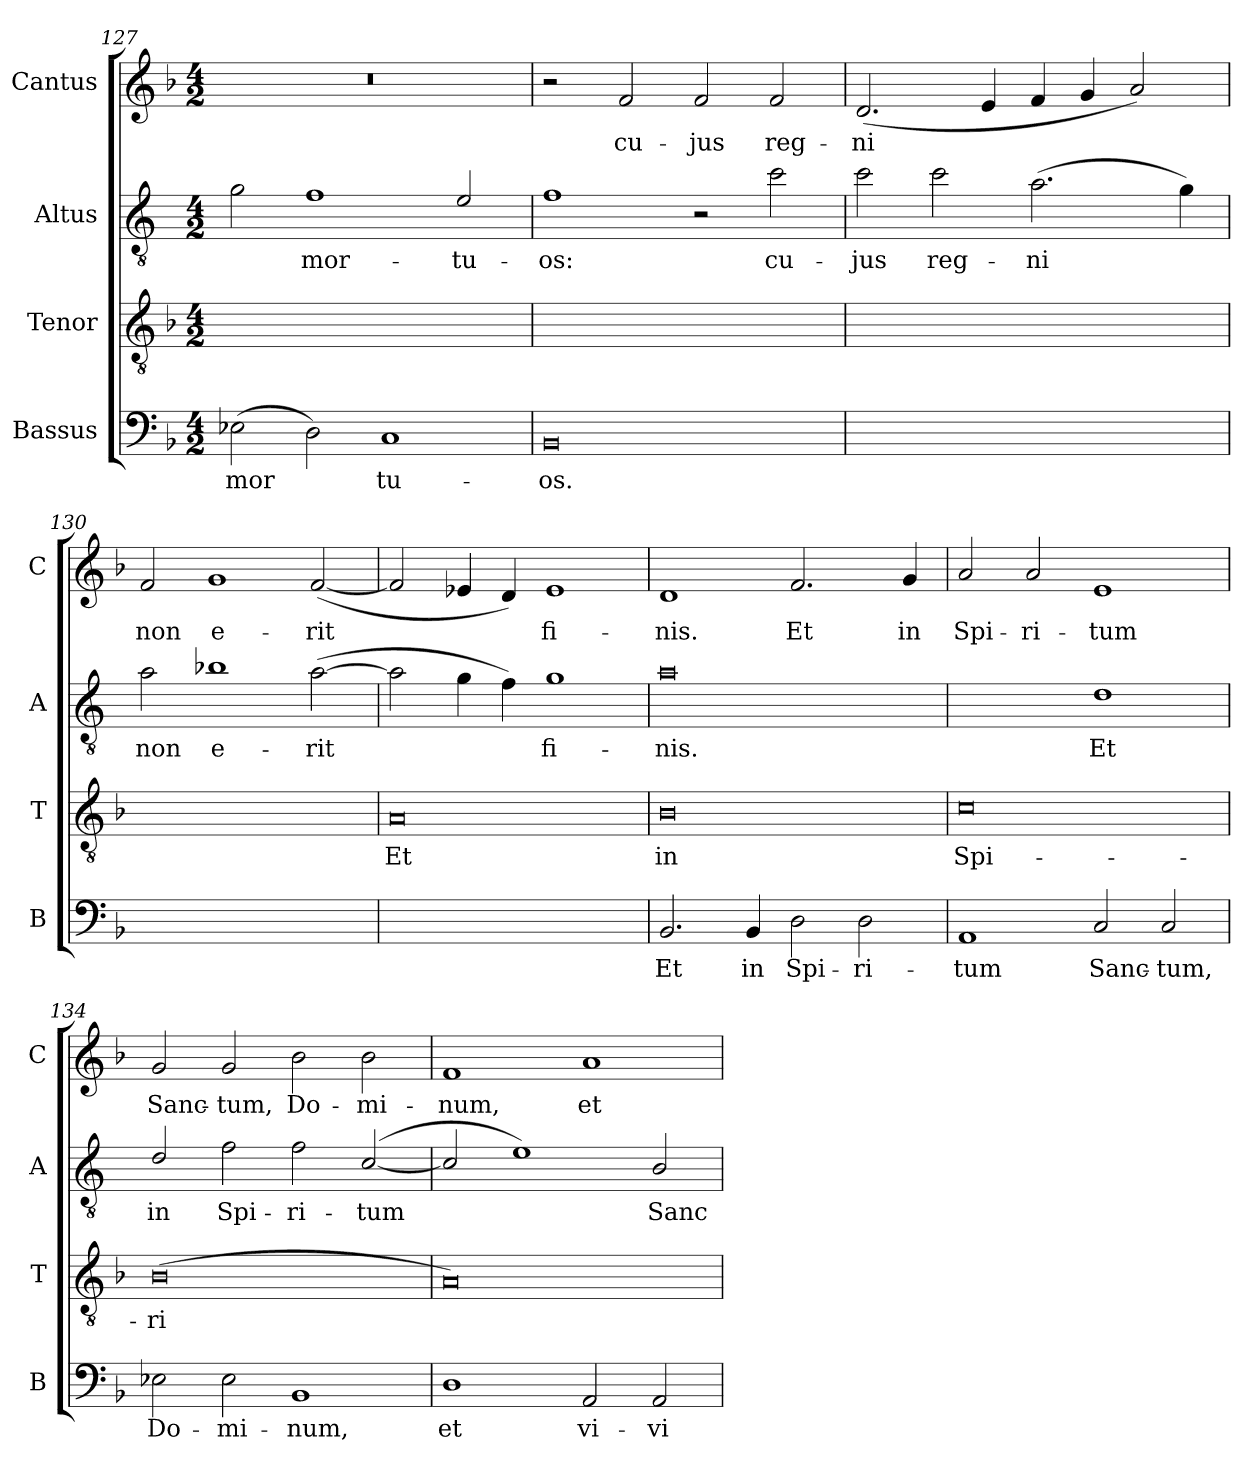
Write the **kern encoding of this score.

**kern	**text	**kern	**text	**kern	**text	**kern	**text
*part4	*part4	*part3	*part3	*part2	*part2	*part1	*part1
*staff4	*staff4	*staff3	*staff3	*staff2	*staff2	*staff1	*staff1
*I"Bassus	*	*I"Tenor	*	*I"Altus	*	*I"Cantus	*
*I'B	*	*I'T	*	*I'A	*	*I'C	*
*clefF4	*	*clefGv2	*	*clefGv2	*	*clefG2	*
*	*	*	*	*ITrd4c7	*	*	*
*k[b-]	*	*k[b-]	*	*k[b-]	*	*k[b-]	*
*M4/2	*	*M4/2	*	*M4/2	*	*M4/2	*
=127	=127	=127	=127	=127	=127	=127	=127
!	!LO:LY:b	!	!	!	!	!	!
(2E-X\	mor	0ryy	.	2c\	.	0r	.
!	!	!	!	!	!LO:LY:b	!	!
2D\)	.	.	.	1B-	mor-	.	.
!	!LO:LY:b	!	!	!	!	!	!
1C	tu-	.	.	.	.	.	.
!	!	!	!	!	!LO:LY:b	!	!
.	.	.	.	2A/	tu-	.	.
=128	=128	=128	=128	=128	=128	=128	=128
!	!LO:LY:b	!	!	!	!LO:LY:b	!	!
0BB-	os.	0ryy	.	1B-	os:	2r	.
!	!	!	!	!	!	!	!LO:LY:b
.	.	.	.	.	.	2f/	cu-
!	!	!	!	!	!	!	!LO:LY:b
.	.	.	.	2r	.	2f/	jus
!	!	!	!	!	!LO:LY:b	!	!LO:LY:b
.	.	.	.	2f\	cu-	2f/	reg-
!!LO:LB:g=z
=129	=129	=129	=129	=129	=129	=129	=129
!	!	!	!	!	!LO:LY:b	!	!LO:LY:b
0ryy	.	0ryy	.	2f\	jus	(2.d/	ni
!	!	!	!	!	!LO:LY:b	!	!
.	.	.	.	2f\	reg-	.	.
.	.	.	.	.	.	4e/	.
!	!	!	!	!	!LO:LY:b	!	!
.	.	.	.	(2.d\	ni	4f/	.
.	.	.	.	.	.	4g/	.
.	.	.	.	.	.	2a/)	.
.	.	.	.	4c\)	.	.	.
!!LO:LB:g=z
=130	=130	=130	=130	=130	=130	=130	=130
!	!	!	!	!	!LO:LY:b	!	!LO:LY:b
0ryy	.	0ryy	.	2d\	non	2f/	non
!	!	!	!	!	!LO:LY:b	!	!LO:LY:b
.	.	.	.	1e-X	e-	1g	e-
!	!	!	!	!	!LO:LY:b	!	!LO:LY:b
.	.	.	.	([2d\	rit	([2f/	rit
=131	=131	=131	=131	=131	=131	=131	=131
!	!	!	!LO:LY:b	!	!	!	!
0ryy	.	0A	Et	2d\]	.	2f/]	.
.	.	.	.	4c\	.	4e-X/	.
.	.	.	.	4B-\)	.	4d/)	.
!	!	!	!	!	!LO:LY:b	!	!LO:LY:b
.	.	.	.	1c	fi-	1e-	fi-
=132	=132	=132	=132	=132	=132	=132	=132
!	!LO:LY:b	!	!LO:LY:b	!	!LO:LY:b	!	!LO:LY:b
2.BB-/	Et	0B-	in	0d	nis.	1d	nis.
!	!LO:LY:b	!	!	!	!	!	!
4BB-/	in	.	.	.	.	.	.
!	!LO:LY:b	!	!	!	!	!	!LO:LY:b
2D\	Spi-	.	.	.	.	2.f/	Et
!	!LO:LY:b	!	!	!	!	!	!
2D\	ri-	.	.	.	.	.	.
!	!	!	!	!	!	!	!LO:LY:b
.	.	.	.	.	.	4g/	in
=133	=133	=133	=133	=133	=133	=133	=133
!	!LO:LY:b	!	!LO:LY:b	!	!	!	!LO:LY:b
1AA	tum	0c	Spi-	2ryy	.	2a/	Spi-
!	!	!	!	!	!	!	!LO:LY:b
.	.	.	.	2ryy	.	2a/	ri-
!	!LO:LY:b	!	!	!	!LO:LY:b	!	!LO:LY:b
2C/	Sanc-	.	.	1G	Et	1e	tum
!	!LO:LY:b	!	!	!	!	!	!
2C/	tum,	.	.	.	.	.	.
=134	=134	=134	=134	=134	=134	=134	=134
!	!LO:LY:b	!	!LO:LY:b	!	!LO:LY:b	!	!LO:LY:b
2E-X\	Do-	(0B-	ri	2G/	in	2g/	Sanc-
!	!LO:LY:b	!	!	!	!LO:LY:b	!	!LO:LY:b
2E-\	mi-	.	.	2B-\	Spi-	2g/	tum,
!	!LO:LY:b	!	!	!	!LO:LY:b	!	!LO:LY:b
1BB-	num,	.	.	2B-\	ri-	2b-\	Do-
!	!	!	!	!	!LO:LY:b	!	!LO:LY:b
.	.	.	.	([2F/	tum	2b-\	mi-
=135	=135	=135	=135	=135	=135	=135	=135
!	!LO:LY:b	!	!	!	!	!	!LO:LY:b
1D	et	0A)	.	2F/]	.	1f	num,
.	.	.	.	1A)	.	.	.
!	!LO:LY:b	!	!	!	!	!	!LO:LY:b
2AA/	vi-	.	.	.	.	1a	et
!	!LO:LY:b	!	!	!	!LO:LY:b	!	!
2AA/	vi-	.	.	2E/	Sanc-	.	.
=	=	=	=	=	=	=	=
*-	*-	*-	*-	*-	*-	*-	*-
